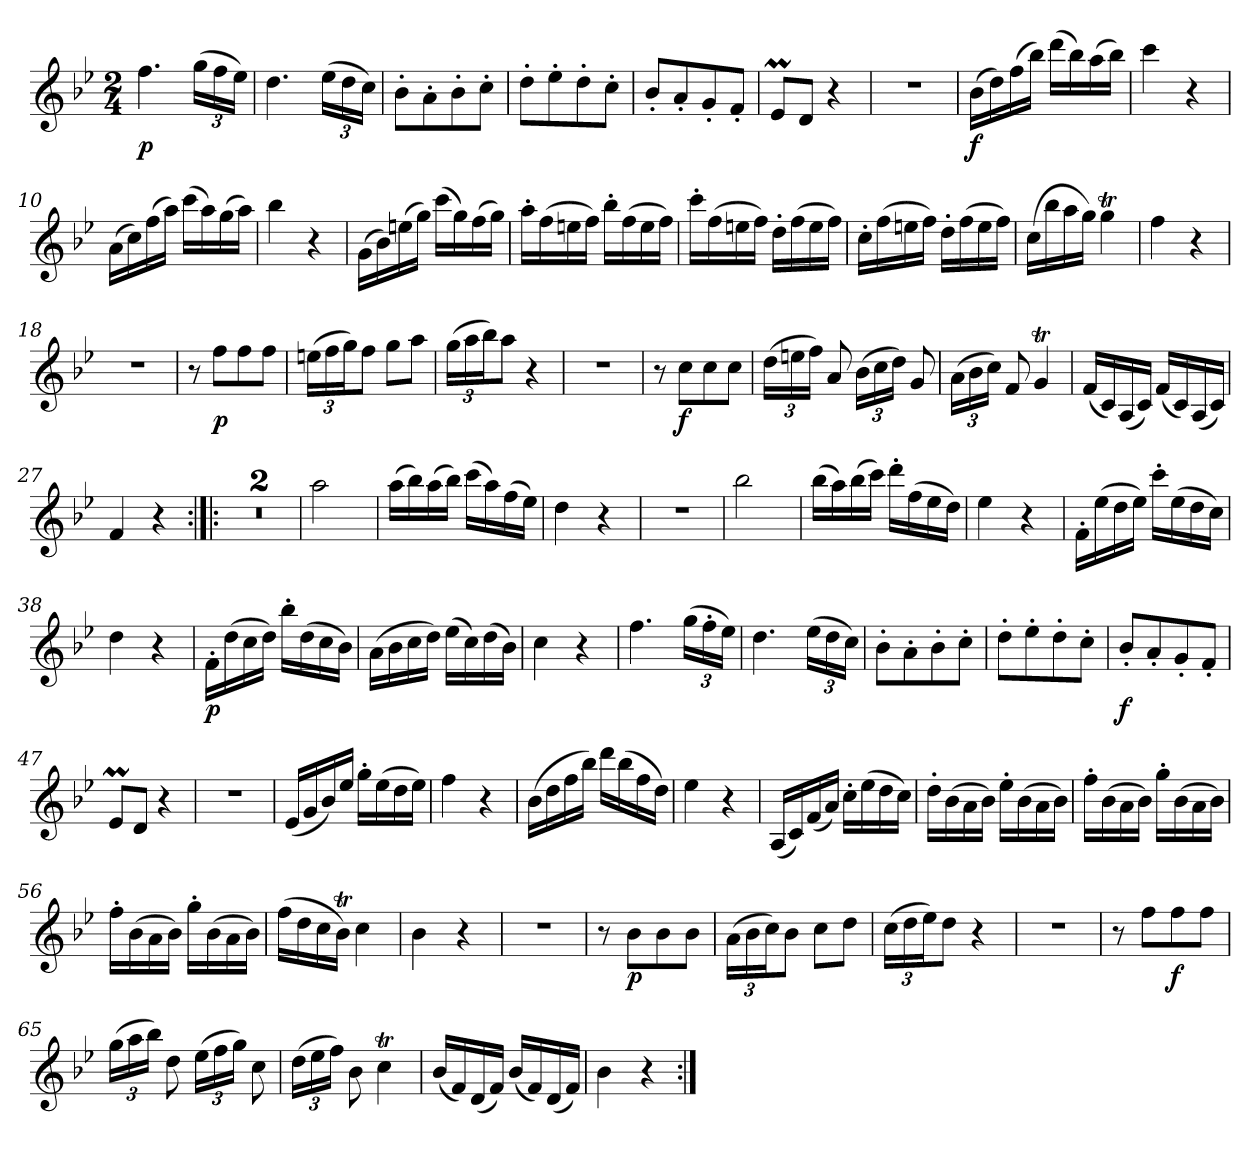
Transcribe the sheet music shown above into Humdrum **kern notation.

**kern	**dynam
*part1	*part1
*staff1	*staff1
*clefG2	*
*k[b-e-]	*
*B-:	*
*M2/4	*
=1	=1
!	!LO:DY:b
4.ff\	p
(>24gg\LL	.
24ff\	.
24ee-\JJ)	.
=2	=2
4.dd\	.
(>24ee-\LL	.
24dd\	.
24cc\JJ)	.
=3	=3
8b-'\L	.
8a'\	.
8b-'\	.
8cc'\J	.
=4	=4
8dd'\L	.
8ee-'\	.
8dd'\	.
8cc'\J	.
=5	=5
8b-'/L	.
8a'/	.
8g'/	.
8f'/J	.
=6	=6
8e-M/L	.
8d/J	.
4r	.
=7	=7
2r	.
=8	=8
!	!LO:DY:b
(>16b-\LL	f
16dd\)	.
(>16ff\	.
16bb-\JJ)	.
(>16ddd\LL	.
16bb-\)	.
(>16aa\	.
16bb-\JJ)	.
=9	=9
4ccc\	.
4r	.
!!LO:LB:g=z
=10	=10
(>16a\LL	.
16cc\)	.
(>16ff\	.
16aa\JJ)	.
(>16ccc\LL	.
16aa\)	.
(>16gg\	.
16aa\JJ)	.
=11	=11
4bb-\	.
4r	.
=12	=12
(>16g\LL	.
16b-\)	.
(>16een\	.
16gg\JJ)	.
(>16ccc\LL	.
16gg\)	.
(>16ff\	.
16gg\JJ)	.
=13	=13
16aa'\LL	.
(>16ff\	.
16een\	.
16ff\JJ)	.
16bb-'\LL	.
(>16ff\	.
16ee\	.
16ff\JJ)	.
=14	=14
16ccc'\LL	.
(>16ff\	.
16een\	.
16ff\JJ)	.
16dd'\LL	.
(>16ff\	.
16ee\	.
16ff\JJ)	.
=15	=15
16cc'\LL	.
(>16ff\	.
16een\	.
16ff\JJ)	.
16dd'\LL	.
(>16ff\	.
16ee\	.
16ff\JJ)	.
=16	=16
(>16cc\LL	.
16bb-\	.
16aa\	.
16gg\JJ)	.
4ggT\	.
!!LO:LB:g=z
=17	=17
4ff\	.
4r	.
=18	=18
2r	.
=19	=19
8r	.
!	!LO:DY:b
8ff\L	p
8ff\	.
8ff\J	.
=20	=20
(>24een\LL	.
24ff\	.
24gg\J)	.
8ff\J	.
8gg\L	.
8aa\J	.
=21	=21
(>24gg\LL	.
24aa\	.
24bb-\J)	.
8aa\J	.
4r	.
=22	=22
2r	.
=23	=23
8r	.
!	!LO:DY:b
8cc\L	f
8cc\	.
8cc\J	.
=24	=24
(>24dd\LL	.
24een\	.
24ff\JJ)	.
8a/	.
(>24b-\LL	.
24cc\	.
24dd\JJ)	.
8g/	.
=25	=25
(>24a\LL	.
24b-\	.
24cc\JJ)	.
8f/	.
4gT/	.
=26	=26
(<16f/LL	.
16c/)	.
(<16A/	.
16c/JJ)	.
(<16f/LL	.
16c/)	.
(<16A/	.
16c/JJ)	.
=27	=27
4f/	.
4r	.
!!LO:LB:g=z
=28:|!|:	=28:|!|:
2r	.
=29	=29
2r	.
=30	=30
2aa\	.
=31	=31
(>16aa\LL	.
16bb-\)	.
(>16aa\	.
16bb-\JJ)	.
(>16ccc\LL	.
16aa\)	.
(>16ff\	.
16ee-\JJ)	.
=32	=32
4dd\	.
4r	.
=33	=33
2r	.
=34	=34
2bb-\	.
=35	=35
(>16bb-\LL	.
16aa\)	.
(>16bb-\	.
16ccc\JJ)	.
16ddd'\LL	.
(16ff\	.
16ee-\	.
16dd\JJ)	.
=36	=36
4ee-\	.
4r	.
=37	=37
16f'\LL	.
(>16ee-\	.
16dd\	.
16ee-\JJ)	.
16ccc'\LL	.
(>16ee-\	.
16dd\	.
16cc\JJ)	.
=38	=38
4dd\	.
4r	.
=39	=39
!	!LO:DY:b
16f'\LL	p
(>16dd\	.
16cc\	.
16dd\JJ)	.
16bb-'\LL	.
(>16dd\	.
16cc\	.
16b-\JJ)	.
!!LO:LB:g=z
=40	=40
(>16a\LL	.
16b-\	.
16cc\	.
16dd\JJ)	.
(>16ee-\LL	.
16cc\)	.
(>16dd\	.
16b-\JJ)	.
=41	=41
4cc\	.
4r	.
=42	=42
4.ff\	.
(>24gg\LL	.
24ff'\	.
24ee-\JJ)	.
=43	=43
4.dd\	.
(>24ee-\LL	.
24dd\	.
24cc\JJ)	.
=44	=44
8b-'\L	.
8a'\	.
8b-'\	.
8cc'\J	.
=45	=45
8dd'\L	.
8ee-'\	.
8dd'\	.
8cc'\J	.
=46	=46
!	!LO:DY:b
8b-'/L	f
8a'/	.
8g'/	.
8f'/J	.
=47	=47
8e-M/L	.
8d/J	.
4r	.
=48	=48
2r	.
=49	=49
(<16e-/LL	.
16g/	.
16b-/)	.
16ee-/JJ	.
16gg'\LL	.
(>16ee-\	.
16dd\	.
16ee-\JJ)	.
=50	=50
4ff\	.
4r	.
!!LO:LB:g=z
=51	=51
(>16b-\LL	.
16dd\	.
16ff\	.
16bb-\JJ)	.
16ddd\LL	.
(>16bb-\	.
16ff\	.
16dd\JJ)	.
=52	=52
4ee-\	.
4r	.
=53	=53
(<16A/LL	.
16c/)	.
(<16f/	.
16a/JJ)	.
16cc'\LL	.
(>16ee-\	.
16dd\	.
16cc\JJ)	.
=54	=54
16dd'\LL	.
(>16b-\	.
16a\	.
16b-\JJ)	.
16ee-'\LL	.
(>16b-\	.
16a\	.
16b-\JJ)	.
=55	=55
16ff'\LL	.
(>16b-\	.
16a\	.
16b-\JJ)	.
16gg'\LL	.
(>16b-\	.
16a\	.
16b-\JJ)	.
=56	=56
16ff'\LL	.
(>16b-\	.
16a\	.
16b-\JJ)	.
16gg'\LL	.
(>16b-\	.
16a\	.
16b-\JJ)	.
=57	=57
(>16ff\LL	.
16dd\	.
16cc\	.
16b-T\JJ)	.
4cc\	.
=58	=58
4b-\	.
4r	.
!!LO:LB:g=z
=59	=59
2r	.
=60	=60
8r	.
!	!LO:DY:b
8b-\L	p
8b-\	.
8b-\J	.
=61	=61
(>24a\LL	.
24b-\	.
24cc\J)	.
8b-\J	.
8cc\L	.
8dd\J	.
=62	=62
(>24cc\LL	.
24dd\	.
24ee-\J)	.
8dd\J	.
4r	.
=63	=63
2r	.
=64	=64
8r	.
8ff\L	.
!	!LO:DY:b
8ff\	f
8ff\J	.
=65	=65
(>24gg\LL	.
24aa\	.
24bb-\JJ)	.
8dd\	.
(>24ee-\LL	.
24ff\	.
24gg\JJ)	.
8cc\	.
=66	=66
(>24dd\LL	.
24ee-\	.
24ff\JJ)	.
8b-\	.
4ccT\	.
=67	=67
(<16b-/LL	.
16f/)	.
(<16d/	.
16f/JJ)	.
(<16b-/LL	.
16f/)	.
(<16d/	.
16f/JJ)	.
=68	=68
4b-\	.
4r	.
=:|!	=:|!
*-	*-
